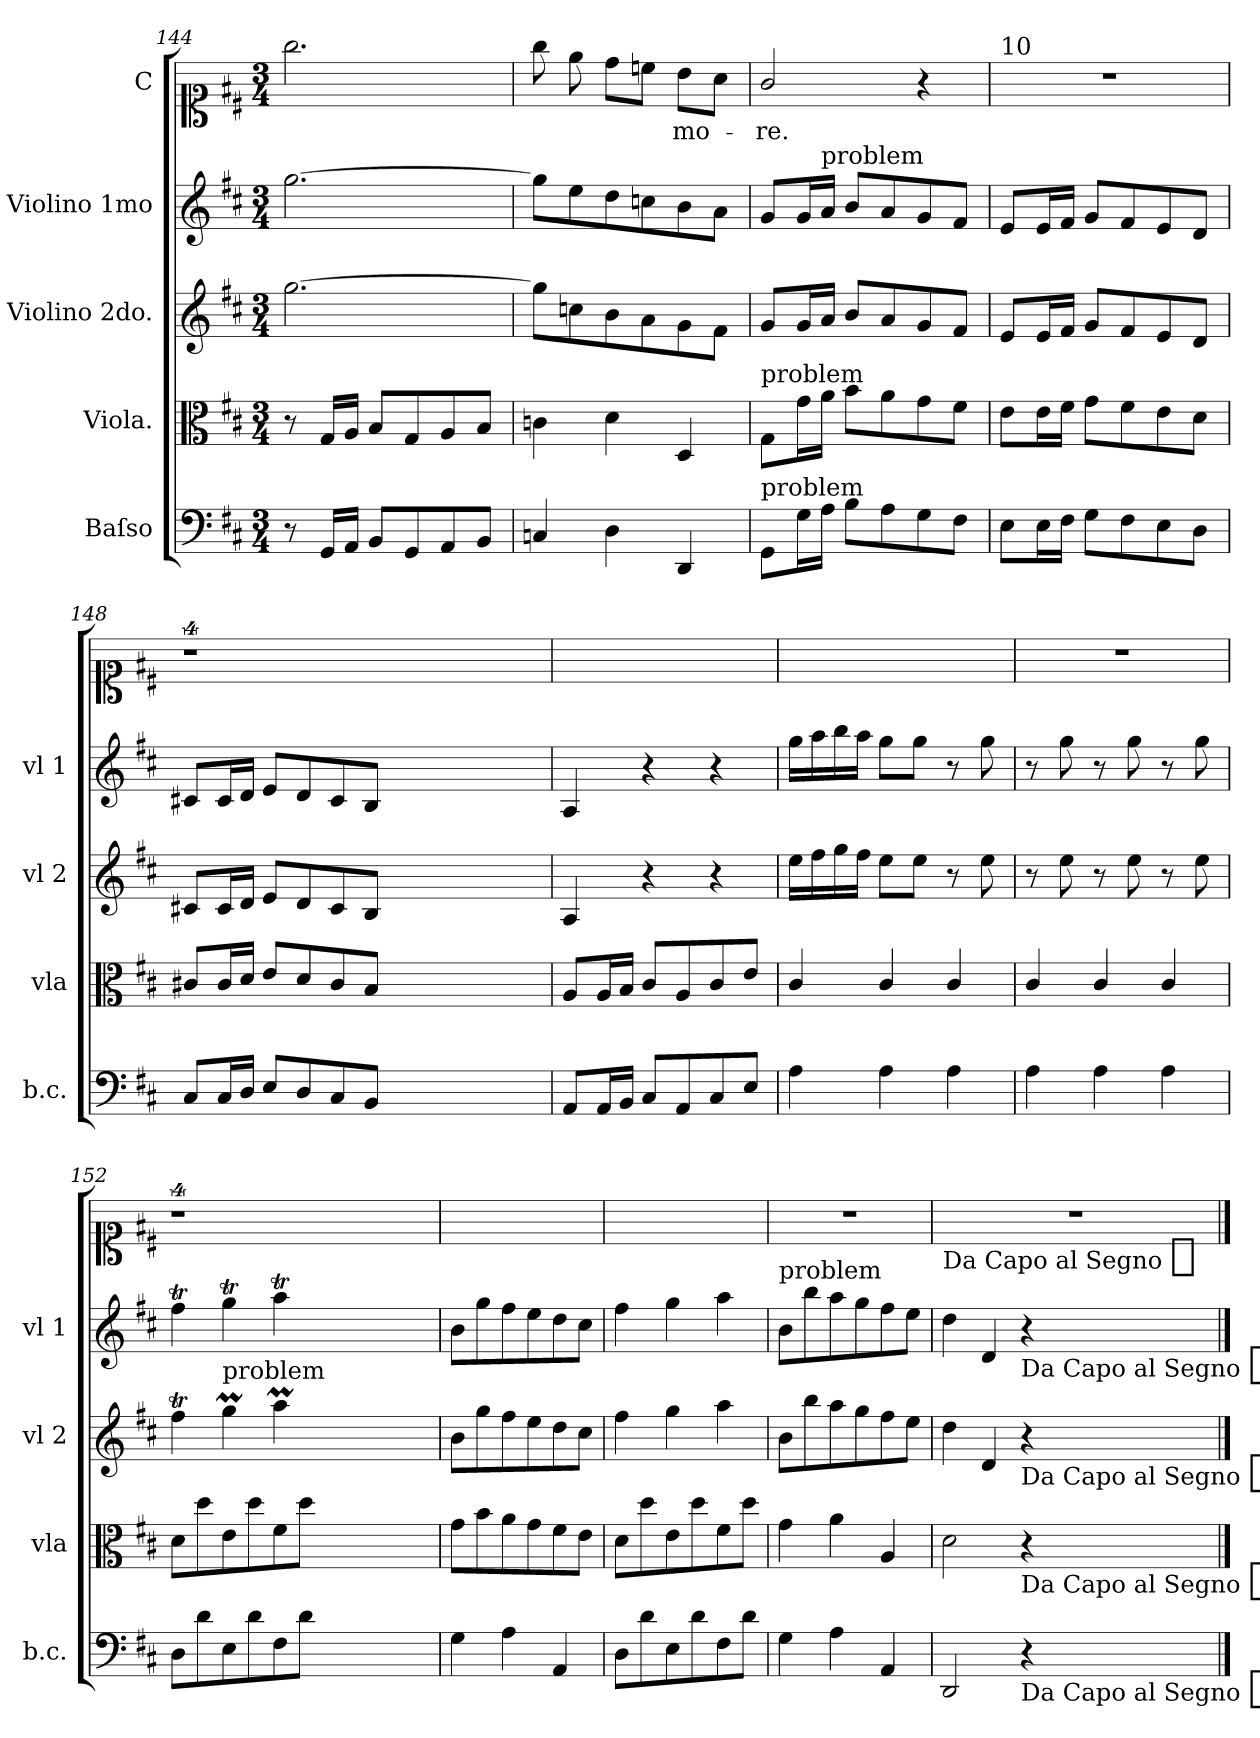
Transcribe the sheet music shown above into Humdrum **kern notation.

**kern	**kern	**kern	**kern	**kern	**text
*part5	*part4	*part3	*part2	*part1	*part1
*staff5	*staff4	*staff3	*staff2	*staff1	*staff1
*I"Baſso	*I"Viola.	*I"Violino 2do.	*I"Violino 1mo	*I"C	*
*I'b.c.	*I'vla	*I'vl 2	*I'vl 1	*	*
*clefF4	*clefC3	*clefG2	*clefG2	*clefC1	*
*k[f#c#]	*k[f#c#]	*k[f#c#]	*k[f#c#]	*k[f#c#]	*
*D:	*D:	*D:	*D:	*D:	*
*M3/4	*M3/4	*M3/4	*M3/4	*M3/4	*
=144	=144	=144	=144	=144	=144
8r	8r	[2.gg\	[2.gg\	2.gg\	.
16GG/LL	16G/LL	.	.	.	.
16AA/JJ	16A/JJ	.	.	.	.
8BB/L	8B/L	.	.	.	.
8GG/	8G/	.	.	.	.
8AA/	8A/	.	.	.	.
8BB/J	8B/J	.	.	.	.
=145	=145	=145	=145	=145	=145
4Cn/	4cn\	8gg\L]	8gg\L]	8gg\	.
.	.	8ccn\	8ee\	8ee\	.
4D\	4d\	8b\	8dd\	8dd\L	.
.	.	8a\	8ccn\	8ccn\J	.
4DD/	4D/	8g\	8b\	8b\L	-mo-
.	.	8f#\J	8a\J	8a\J	.
=146	=146	=146	=146	=146	=146
!	!LO:TX:a:t=problem	!	!	!	!
!LO:TX:a:t=problem	!	!	!	!	!
8GG/L	8G/L	8g/L	8g/L	2g/	-re.
16G\L	16g\L	16g/L	16g/L	.	.
!	!	!	!LO:TX:a:t=problem	!	!
16A\JJ	16a\JJ	16a/JJ	16a/JJ	.	.
8B\L	8b\L	8b/L	8b/L	.	.
8A\	8a\	8a/	8a/	.	.
8G\	8g\	8g/	8g/	4r	.
8F#\J	8f#\J	8f#/J	8f#/J	.	.
=147	=147	=147	=147	=147	=147
!	!	!	!	!LO:TX:a:t=10	!
8E\L	8e\L	8e/L	8e/L	2.r	.
16E\L	16e\L	16e/L	16e/L	.	.
16F#\JJ	16f#\JJ	16f#/JJ	16f#/JJ	.	.
8G\L	8g\L	8g/L	8g/L	.	.
8F#\	8f#\	8f#/	8f#/	.	.
8E\	8e\	8e/	8e/	.	.
8D\J	8d\J	8d/J	8d/J	.	.
=148	=148	=148	=148	=148	=148
8C#/L	8c#X/L	8c#X/L	8c#X/L	4%9r	.
16C#/L	16c#/L	16c#/L	16c#/L	.	.
16D/JJ	16d/JJ	16d/JJ	16d/JJ	.	.
8E/L	8e/L	8e/L	8e/L	.	.
8D/	8d/	8d/	8d/	.	.
8C#/	8c#/	8c#/	8c#/	.	.
8BB/J	8B/J	8B/J	8B/J	.	.
1.ryy	1.ryy	1.ryy	1.ryy	.	.
=149	=149	=149	=149	=149	=149
8AA/L	8A/L	4A/	4A/	2.ryy	.
16AA/L	16A/L	.	.	.	.
16BB/JJ	16B/JJ	.	.	.	.
8C#/L	8c#/L	4r	4r	.	.
8AA/	8A/	.	.	.	.
8C#/	8c#/	4r	4r	.	.
8E/J	8e/J	.	.	.	.
=150	=150	=150	=150	=150	=150
4A\	4c#/	16ee\LL	16gg\LL	2.ryy	.
.	.	16ff#\	16aa\	.	.
.	.	16gg\	16bb\	.	.
.	.	16ff#\JJ	16aa\JJ	.	.
4A\	4c#/	8ee\L	8gg\L	.	.
.	.	8ee\J	8gg\J	.	.
4A\	4c#/	8r	8r	.	.
.	.	8ee\	8gg\	.	.
=151	=151	=151	=151	=151	=151
4A\	4c#/	8r	8r	2.r	.
.	.	8ee\	8gg\	.	.
4A\	4c#/	8r	8r	.	.
.	.	8ee\	8gg\	.	.
4A\	4c#/	8r	8r	.	.
.	.	8ee\	8gg\	.	.
=152	=152	=152	=152	=152	=152
8D\L	8d\L	4ff#t\	4ff#t\	4%9r	.
8d\	8dd\	.	.	.	.
!	!	!LO:TX:a:t=problem	!	!	!
8E\	8e\	4ggM\	4ggT\	.	.
8d\	8dd\	.	.	.	.
8F#\	8f#\	4aaM\	4aaT\	.	.
8d\J	8dd\J	.	.	.	.
1.ryy	1.ryy	1.ryy	1.ryy	.	.
=153	=153	=153	=153	=153	=153
4G\	8g\L	8b\L	8b\L	2.ryy	.
.	8b\	8gg\	8gg\	.	.
4A\	8a\	8ff#\	8ff#\	.	.
.	8g\	8ee\	8ee\	.	.
4AA/	8f#\	8dd\	8dd\	.	.
.	8e\J	8cc#\J	8cc#\J	.	.
=154	=154	=154	=154	=154	=154
8D\L	8d\L	4ff#\	4ff#\	2.ryy	.
8d\	8dd\	.	.	.	.
8E\	8e\	4gg\	4gg\	.	.
8d\	8dd\	.	.	.	.
8F#\	8f#\	4aa\	4aa\	.	.
8d\J	8dd\J	.	.	.	.
=155	=155	=155	=155	=155	=155
!	!	!	!LO:TX:a:t=problem	!	!
4G\	4g\	8b\L	8b/L	2.r	.
.	.	8bb\	8bb\	.	.
4A\	4a\	8aa\	8aa\	.	.
.	.	8gg\	8gg\	.	.
4AA/	4A/	8ff#\	8ff#\	.	.
.	.	8ee\J	8ee\J	.	.
=156	=156	=156	=156	=156	=156
!	!	!	!	!LO:TX:b:t=Da Capo al Segno [segno]	!
2DD/	2d\	4dd\	4dd\	2.r	.
.	.	4d/	4d/	.	.
!	!	!	!LO:TX:b:t=Da Capo al Segno [segno].	!	!
!	!	!LO:TX:b:t=Da Capo al Segno [segno].	!	!	!
!	!LO:TX:b:t=Da Capo al Segno [segno]	!	!	!	!
!LO:TX:b:t=Da Capo al Segno [segno].	!	!	!	!	!
4r	4r	4r	4r	.	.
==	==	==	==	==	==
*-	*-	*-	*-	*-	*-
